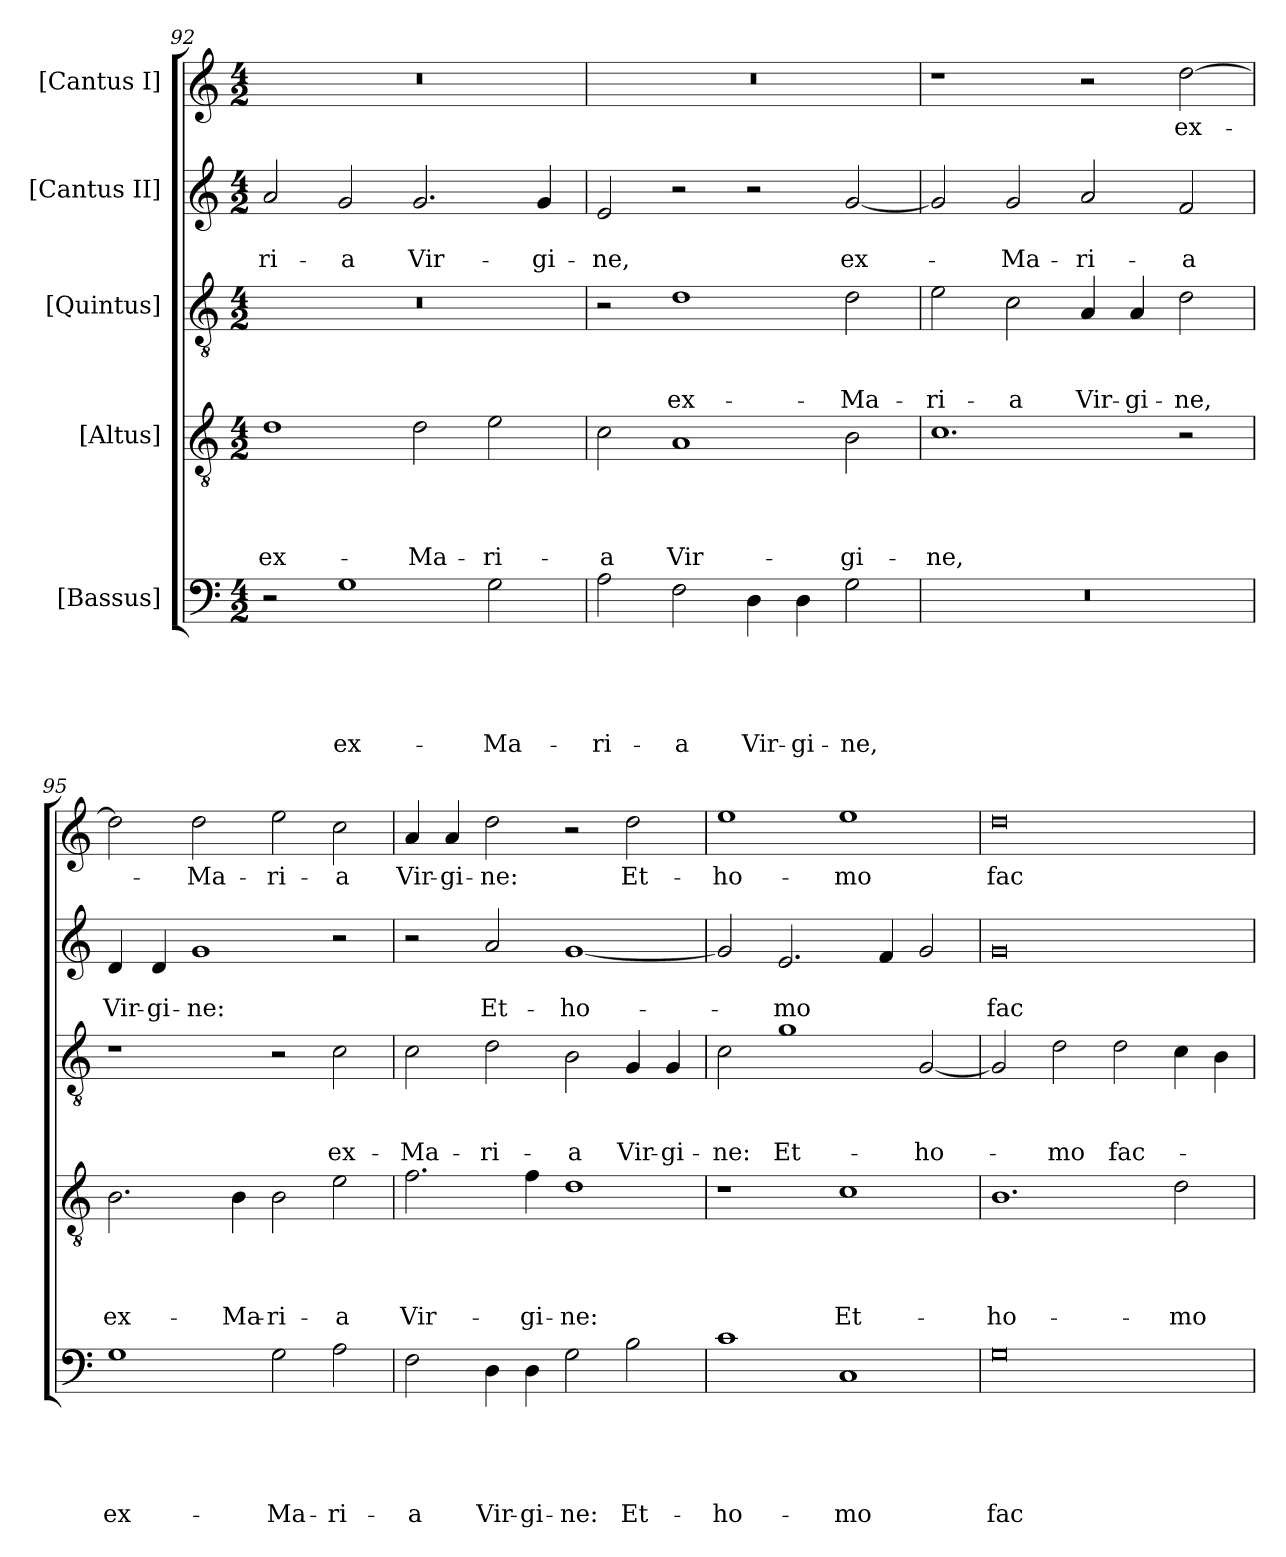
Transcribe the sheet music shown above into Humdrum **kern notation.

**kern	**text	**text	**text	**text	**text	**kern	**text	**text	**text	**text	**kern	**text	**text	**text	**kern	**text	**text	**kern	**text
*part5	*part5	*part5	*part5	*part5	*part5	*part4	*part4	*part4	*part4	*part4	*part3	*part3	*part3	*part3	*part2	*part2	*part2	*part1	*part1
*staff5	*staff5	*staff5	*staff5	*staff5	*staff5	*staff4	*staff4	*staff4	*staff4	*staff4	*staff3	*staff3	*staff3	*staff3	*staff2	*staff2	*staff2	*staff1	*staff1
*I"[Bassus]	*	*	*	*	*	*I"[Altus]	*	*	*	*	*I"[Quintus]	*	*	*	*I"[Cantus II]	*	*	*I"[Cantus I]	*
*clefF4	*	*	*	*	*	*clefGv2	*	*	*	*	*clefGv2	*	*	*	*clefG2	*	*	*clefG2	*
*k[]	*	*	*	*	*	*k[]	*	*	*	*	*k[]	*	*	*	*k[]	*	*	*k[]	*
*M4/2	*	*	*	*	*	*M4/2	*	*	*	*	*M4/2	*	*	*	*M4/2	*	*	*M4/2	*
=92	=92	=92	=92	=92	=92	=92	=92	=92	=92	=92	=92	=92	=92	=92	=92	=92	=92	=92	=92
2r	.	.	.	.	.	1d\	.	.	.	ex-	0r	.	.	.	2a/	.	-ri-	0r	.
1G\	.	.	.	.	ex-	.	.	.	.	.	.	.	.	.	2g/	.	-a	.	.
.	.	.	.	.	.	2d\	.	.	.	Ma-	.	.	.	.	2.g/	.	Vir-	.	.
2G\	.	.	.	.	Ma-	2e\	.	.	.	-ri-	.	.	.	.	.	.	.	.	.
.	.	.	.	.	.	.	.	.	.	.	.	.	.	.	4g/	.	-gi-	.	.
=93	=93	=93	=93	=93	=93	=93	=93	=93	=93	=93	=93	=93	=93	=93	=93	=93	=93	=93	=93
2A\	.	.	.	.	-ri-	2c\	.	.	.	-a	2r	.	.	.	2e/	.	-ne,	0r	.
2F\	.	.	.	.	-a	1A/	.	.	.	Vir-	1d\	.	.	ex-	2r	.	.	.	.
4D\	.	.	.	.	Vir-	.	.	.	.	.	.	.	.	.	2r	.	.	.	.
4D\	.	.	.	.	-gi-	.	.	.	.	.	.	.	.	.	.	.	.	.	.
2G\	.	.	.	.	-ne,	2B\	.	.	.	-gi-	2d\	.	.	Ma-	[2g/	.	ex-	.	.
=94	=94	=94	=94	=94	=94	=94	=94	=94	=94	=94	=94	=94	=94	=94	=94	=94	=94	=94	=94
0r	.	.	.	.	.	1.c\	.	.	.	-ne,	2e\	.	.	-ri-	2g/]	.	.	1r	.
.	.	.	.	.	.	.	.	.	.	.	2c\	.	.	-a	2g/	.	Ma-	.	.
.	.	.	.	.	.	.	.	.	.	.	4A/	.	.	Vir-	2a/	.	-ri-	2r	.
.	.	.	.	.	.	.	.	.	.	.	4A/	.	.	-gi-	.	.	.	.	.
.	.	.	.	.	.	2r	.	.	.	.	2d\	.	.	-ne,	2f/	.	-a	[2dd\	ex-
=95	=95	=95	=95	=95	=95	=95	=95	=95	=95	=95	=95	=95	=95	=95	=95	=95	=95	=95	=95
1G\	.	.	.	.	ex-	2.B\	.	.	.	ex-	1r	.	.	.	4d/	.	Vir-	2dd\]	.
.	.	.	.	.	.	.	.	.	.	.	.	.	.	.	4d/	.	-gi-	.	.
.	.	.	.	.	.	.	.	.	.	.	.	.	.	.	1g/	.	-ne:	2dd\	Ma-
.	.	.	.	.	.	4B\	.	.	.	Ma-	.	.	.	.	.	.	.	.	.
2G\	.	.	.	.	Ma-	2B\	.	.	.	-ri-	2r	.	.	.	.	.	.	2ee\	-ri-
2A\	.	.	.	.	-ri-	2e\	.	.	.	-a	2c\	.	.	ex-	2r	.	.	2cc\	-a
=96	=96	=96	=96	=96	=96	=96	=96	=96	=96	=96	=96	=96	=96	=96	=96	=96	=96	=96	=96
2F\	.	.	.	.	-a	2.f\	.	.	.	Vir-	2c\	.	.	Ma-	2r	.	.	4a/	Vir-
.	.	.	.	.	.	.	.	.	.	.	.	.	.	.	.	.	.	4a/	-gi-
4D\	.	.	.	.	Vir-	.	.	.	.	.	2d\	.	.	-ri-	2a/	.	Et-	2dd\	-ne:
4D\	.	.	.	.	-gi-	4f\	.	.	.	-gi-	.	.	.	.	.	.	.	.	.
2G\	.	.	.	.	-ne:	1d\	.	.	.	-ne:	2B\	.	.	-a	[1g/	.	ho-	2r	.
2B\	.	.	.	.	Et-	.	.	.	.	.	4G/	.	.	Vir-	.	.	.	2dd\	Et-
.	.	.	.	.	.	.	.	.	.	.	4G/	.	.	-gi-	.	.	.	.	.
=97	=97	=97	=97	=97	=97	=97	=97	=97	=97	=97	=97	=97	=97	=97	=97	=97	=97	=97	=97
1c\	.	.	.	.	ho-	1r	.	.	.	.	2c\	.	.	-ne:	2g/]	.	.	1ee\	ho-
.	.	.	.	.	.	.	.	.	.	.	1g\	.	.	Et-	2.e/	.	-mo	.	.
1C/	.	.	.	.	-mo	1c\	.	.	.	Et-	.	.	.	.	.	.	.	1ee\	-mo
.	.	.	.	.	.	.	.	.	.	.	.	.	.	.	4f/	.	.	.	.
.	.	.	.	.	.	.	.	.	.	.	[2G/	.	.	ho-	2g/	.	.	.	.
=98	=98	=98	=98	=98	=98	=98	=98	=98	=98	=98	=98	=98	=98	=98	=98	=98	=98	=98	=98
0G\	.	.	.	.	fac-	1.B\	.	.	.	ho-	2G/]	.	.	.	0g/	.	fac-	0dd\	fac-
.	.	.	.	.	.	.	.	.	.	.	2d\	.	.	-mo	.	.	.	.	.
.	.	.	.	.	.	.	.	.	.	.	2d\	.	.	fac-	.	.	.	.	.
.	.	.	.	.	.	2d\	.	.	.	-mo	4c\	.	.	.	.	.	.	.	.
.	.	.	.	.	.	.	.	.	.	.	4B\	.	.	.	.	.	.	.	.
=	=	=	=	=	=	=	=	=	=	=	=	=	=	=	=	=	=	=	=
*-	*-	*-	*-	*-	*-	*-	*-	*-	*-	*-	*-	*-	*-	*-	*-	*-	*-	*-	*-
